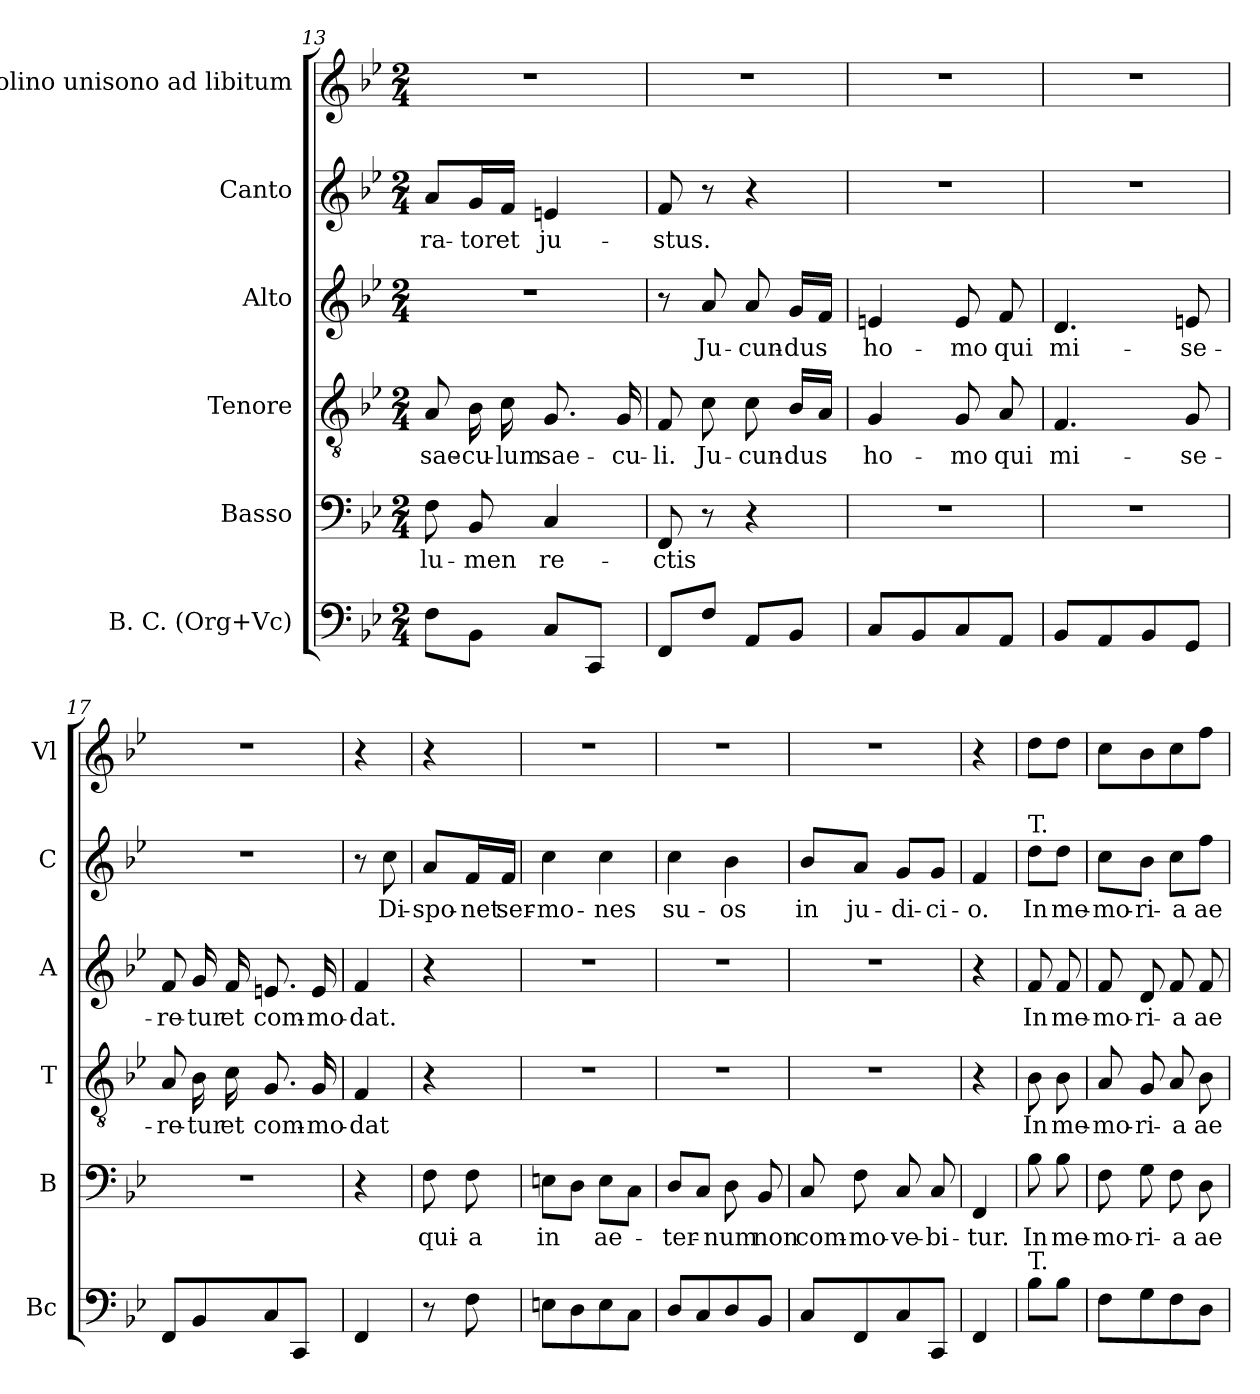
**kern	**kern	**text	**kern	**text	**kern	**text	**kern	**text	**kern
*part6	*part5	*part5	*part4	*part4	*part3	*part3	*part2	*part2	*part1
*staff6	*staff5	*staff5	*staff4	*staff4	*staff3	*staff3	*staff2	*staff2	*staff1
*I"B. C. (Org+Vc)	*I"Basso	*	*I"Tenore	*	*I"Alto	*	*I"Canto	*	*I"Violino unisono ad libitum
*I'Bc	*I'B	*	*I'T	*	*I'A	*	*I'C	*	*I'Vl
*clefF4	*clefF4	*	*clefGv2	*	*clefG2	*	*clefG2	*	*clefG2
*k[b-e-]	*k[b-e-]	*	*k[b-e-]	*	*k[b-e-]	*	*k[b-e-]	*	*k[b-e-]
*M2/4	*M2/4	*	*M2/4	*	*M2/4	*	*M2/4	*	*M2/4
=13	=13	=13	=13	=13	=13	=13	=13	=13	=13
!	!	!LO:LY:b	!	!LO:LY:b	!	!	!	!LO:LY:b	!
8F\L	8F\	lu-	8A/	sae-	2r	.	8a/L	-ra-	2r
!	!	!LO:LY:b	!	!LO:LY:b	!	!	!	!LO:LY:b	!
8BB-\J	8BB-/	-men	16B-\	-cu-	.	.	16g/L	-tor	.
!	!	!	!	!LO:LY:b	!	!	!	!LO:LY:b	!
.	.	.	16c\	-lum	.	.	16f/JJ	et	.
!	!	!LO:LY:b	!	!LO:LY:b	!	!	!	!LO:LY:b	!
8C/L	4C/	re-	8.G/	sae-	.	.	4en/	ju-	.
8CC/J	.	.	.	.	.	.	.	.	.
!	!	!	!	!LO:LY:b	!	!	!	!	!
.	.	.	16G/	-cu-	.	.	.	.	.
!!LO:LB:g=z
=14	=14	=14	=14	=14	=14	=14	=14	=14	=14
!	!	!LO:LY:b	!	!LO:LY:b	!	!	!	!LO:LY:b	!
8FF/L	8FF/	-ctis	8F/	-li.	8r	.	8f/	-stus.	2r
!	!	!	!	!LO:LY:b	!	!LO:LY:b	!	!	!
8F/J	8r	.	8c\	Ju-	8a/	Ju-	8r	.	.
!	!	!	!	!LO:LY:b	!	!LO:LY:b	!	!	!
8AA/L	4r	.	8c\	-cun-	8a/	-cun-	4r	.	.
!	!	!	!	!LO:LY:b	!	!LO:LY:b	!	!	!
8BB-/J	.	.	16B-/LL	-dus	16g/LL	-dus	.	.	.
.	.	.	16A/JJ	.	16f/JJ	.	.	.	.
=15	=15	=15	=15	=15	=15	=15	=15	=15	=15
!	!	!	!	!LO:LY:b	!	!LO:LY:b	!	!	!
8C/L	2r	.	4G/	ho-	4en/	ho-	2r	.	2r
8BB-/	.	.	.	.	.	.	.	.	.
!	!	!	!	!LO:LY:b	!	!LO:LY:b	!	!	!
8C/	.	.	8G/	-mo	8e/	-mo	.	.	.
!	!	!	!	!LO:LY:b	!	!LO:LY:b	!	!	!
8AA/J	.	.	8A/	qui	8f/	qui	.	.	.
=16	=16	=16	=16	=16	=16	=16	=16	=16	=16
!	!	!	!	!LO:LY:b	!	!LO:LY:b	!	!	!
8BB-/L	2r	.	4.F/	mi-	4.d/	mi-	2r	.	2r
8AA/	.	.	.	.	.	.	.	.	.
8BB-/	.	.	.	.	.	.	.	.	.
!	!	!	!	!LO:LY:b	!	!LO:LY:b	!	!	!
8GG/J	.	.	8G/	-se-	8en/	-se-	.	.	.
=17	=17	=17	=17	=17	=17	=17	=17	=17	=17
!	!	!	!	!LO:LY:b	!	!LO:LY:b	!	!	!
8FF/L	2r	.	8A/	-re-	8f/	-re-	2r	.	2r
!	!	!	!	!LO:LY:b	!	!LO:LY:b	!	!	!
8BB-/	.	.	16B-\	-tur	16g/	-tur	.	.	.
!	!	!	!	!LO:LY:b	!	!LO:LY:b	!	!	!
.	.	.	16c\	et	16f/	et	.	.	.
!	!	!	!	!LO:LY:b	!	!LO:LY:b	!	!	!
8C/	.	.	8.G/	com-	8.en/	com-	.	.	.
8CC/J	.	.	.	.	.	.	.	.	.
!	!	!	!	!LO:LY:b	!	!LO:LY:b	!	!	!
.	.	.	16G/	-mo-	16e/	-mo-	.	.	.
=18	=18	=18	=18	=18	=18	=18	=18	=18	=18
!	!	!	!	!LO:LY:b	!	!LO:LY:b	!	!	!
4FF/	4r	.	4F/	-dat	4f/	-dat.	8r	.	4r
!	!	!	!	!	!	!	!	!LO:LY:b	!
.	.	.	.	.	.	.	8cc\	Di-	.
!!LO:LB:g=z
=18X1	=18X1	=18X1	=18X1	=18X1	=18X1	=18X1	=18X1	=18X1	=18X1
!	!	!LO:LY:b	!	!	!	!	!	!LO:LY:b	!
8r	8F\	qui-	4r	.	4r	.	8a/L	-spo-	4r
!	!	!LO:LY:b	!	!	!	!	!	!LO:LY:b	!
8F\	8F\	-a	.	.	.	.	16f/L	-net	.
!	!	!	!	!	!	!	!	!LO:LY:b	!
.	.	.	.	.	.	.	16f/JJ	ser-	.
=19	=19	=19	=19	=19	=19	=19	=19	=19	=19
!	!	!LO:LY:b	!	!	!	!	!	!LO:LY:b	!
8En\L	8En\L	in	2r	.	2r	.	4cc\	-mo-	2r
8D\	8D\J	.	.	.	.	.	.	.	.
!	!	!LO:LY:b	!	!	!	!	!	!LO:LY:b	!
8E\	8E\L	ae-	.	.	.	.	4cc\	-nes	.
8C\J	8C\J	.	.	.	.	.	.	.	.
=20	=20	=20	=20	=20	=20	=20	=20	=20	=20
!	!	!LO:LY:b	!	!	!	!	!	!LO:LY:b	!
8D/L	8D/L	-ter-	2r	.	2r	.	4cc\	su-	2r
8C/	8C/J	.	.	.	.	.	.	.	.
!	!	!LO:LY:b	!	!	!	!	!	!LO:LY:b	!
8D/	8D\	-num	.	.	.	.	4b-\	-os	.
!	!	!LO:LY:b	!	!	!	!	!	!	!
8BB-/J	8BB-/	non	.	.	.	.	.	.	.
=21	=21	=21	=21	=21	=21	=21	=21	=21	=21
!	!	!LO:LY:b	!	!	!	!	!	!LO:LY:b	!
8C/L	8C/	com-	2r	.	2r	.	8b-/L	in	2r
!	!	!LO:LY:b	!	!	!	!	!	!LO:LY:b	!
8FF/	8F\	-mo-	.	.	.	.	8a/J	ju-	.
!	!	!LO:LY:b	!	!	!	!	!	!LO:LY:b	!
8C/	8C/	-ve-	.	.	.	.	8g/L	-di-	.
!	!	!LO:LY:b	!	!	!	!	!	!LO:LY:b	!
8CC/J	8C/	-bi-	.	.	.	.	8g/J	-ci-	.
=22	=22	=22	=22	=22	=22	=22	=22	=22	=22
!	!	!LO:LY:b	!	!	!	!	!	!LO:LY:b	!
4FF/	4FF/	-tur.	4r	.	4r	.	4f/	-o.	4r
!!LO:PB:g=z
=22X2	=22X2	=22X2	=22X2	=22X2	=22X2	=22X2	=22X2	=22X2	=22X2
!	!	!	!	!	!	!	!LO:TX:a:t=T.	!	!
!LO:TX:a:t=T.	!	!	!	!	!	!	!	!	!
!	!	!LO:LY:b	!	!LO:LY:b	!	!LO:LY:b	!	!LO:LY:b	!
8B-\L	8B-\	In	8B-\	In	8f/	In	8dd\L	In	8dd\L
!	!	!LO:LY:b	!	!LO:LY:b	!	!LO:LY:b	!	!LO:LY:b	!
8B-\J	8B-\	me-	8B-\	me-	8f/	me-	8dd\J	me-	8dd\J
=23	=23	=23	=23	=23	=23	=23	=23	=23	=23
!	!	!LO:LY:b	!	!LO:LY:b	!	!LO:LY:b	!	!LO:LY:b	!
8F\L	8F\	-mo-	8A/	-mo-	8f/	-mo-	8cc\L	-mo-	8cc\L
!	!	!LO:LY:b	!	!LO:LY:b	!	!LO:LY:b	!	!LO:LY:b	!
8G\	8G\	-ri-	8G/	-ri-	8d/	-ri-	8b-\J	-ri-	8b-\
!	!	!LO:LY:b	!	!LO:LY:b	!	!LO:LY:b	!	!LO:LY:b	!
8F\	8F\	-a	8A/	-a	8f/	-a	8cc\L	-a	8cc\
!	!	!LO:LY:b	!	!LO:LY:b	!	!LO:LY:b	!	!LO:LY:b	!
8D\J	8D\	ae-	8B-\	ae-	8f/	ae-	8ff\J	ae-	8ff\J
=	=	=	=	=	=	=	=	=	=
*-	*-	*-	*-	*-	*-	*-	*-	*-	*-
